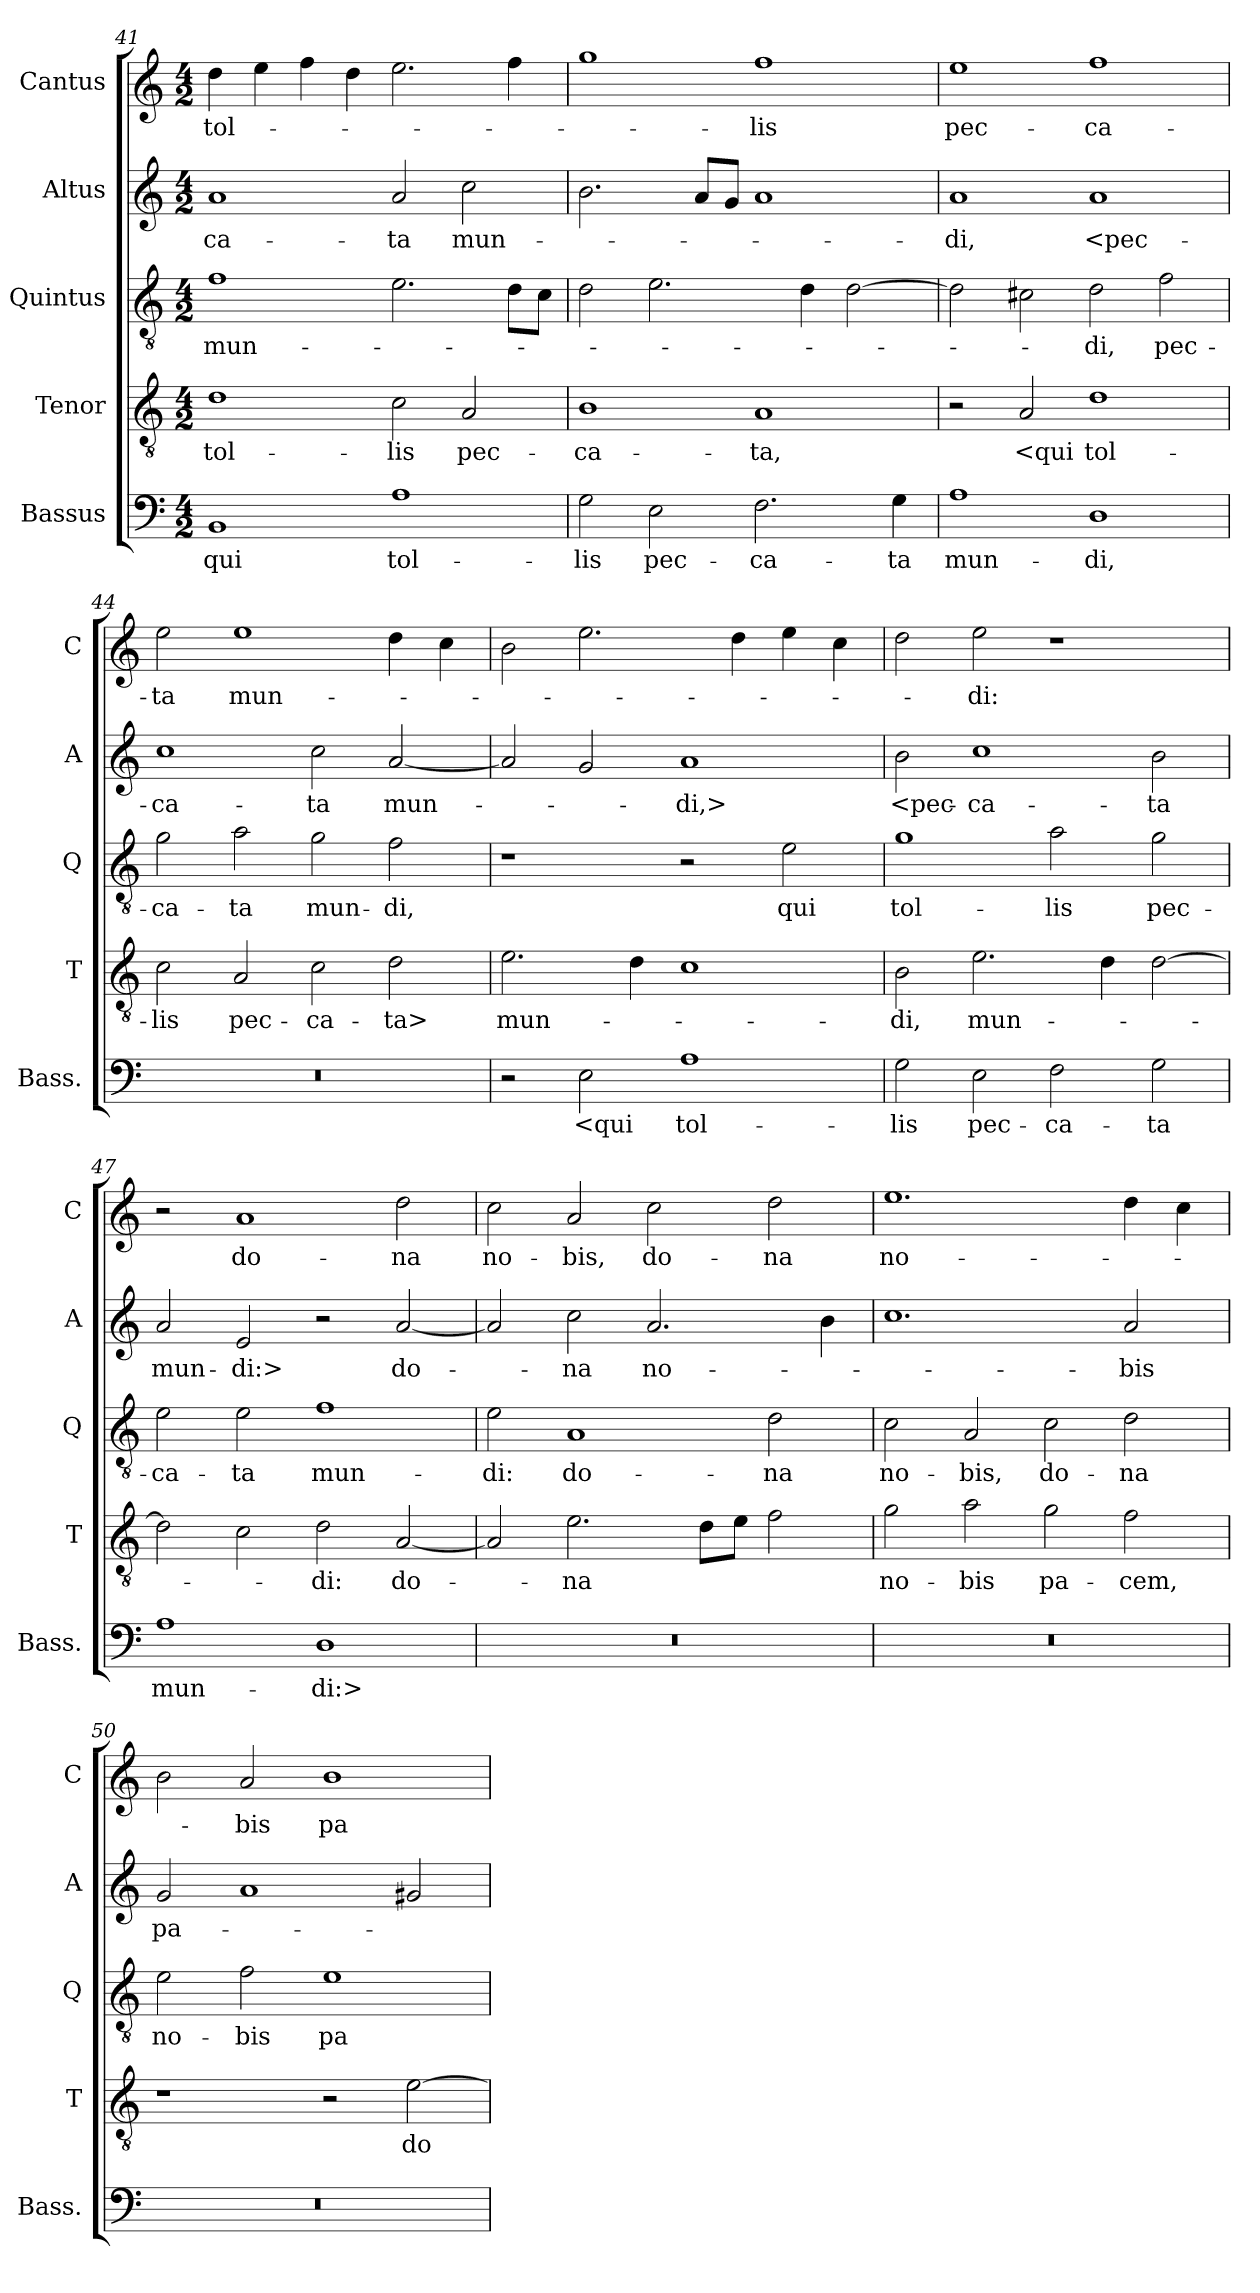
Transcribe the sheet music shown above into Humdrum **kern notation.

**kern	**text	**kern	**text	**kern	**text	**kern	**text	**kern	**text
*part5	*part5	*part4	*part4	*part3	*part3	*part2	*part2	*part1	*part1
*staff5	*staff5	*staff4	*staff4	*staff3	*staff3	*staff2	*staff2	*staff1	*staff1
*I"Bassus	*	*I"Tenor	*	*I"Quintus	*	*I"Altus	*	*I"Cantus	*
*I'Bass.	*	*I'T	*	*I'Q	*	*I'A	*	*I'C	*
*clefF4	*	*clefGv2	*	*clefGv2	*	*clefG2	*	*clefG2	*
*	*	*ITrd7c12	*	*ITrd7c12	*	*	*	*	*
*k[]	*	*k[]	*	*k[]	*	*k[]	*	*k[]	*
*C:	*	*C:	*	*C:	*	*C:	*	*C:	*
*M4/2	*	*M4/2	*	*M4/2	*	*M4/2	*	*M4/2	*
=41	=41	=41	=41	=41	=41	=41	=41	=41	=41
1BB/	qui	1D\	tol-	1F\	mun-	1a/	-ca-	4dd\	tol-
.	.	.	.	.	.	.	.	4ee\	.
.	.	.	.	.	.	.	.	4ff\	.
.	.	.	.	.	.	.	.	4dd\	.
1A\	tol-	2C\	-lis	2.E\	.	2a/	-ta	2.ee\	.
.	.	2AA/	pec-	.	.	2cc\	mun-	.	.
.	.	.	.	8D\L	.	.	.	4ff\	.
.	.	.	.	8C\J	.	.	.	.	.
=42	=42	=42	=42	=42	=42	=42	=42	=42	=42
2G\	-lis	1BB\	-ca-	2D\	.	2.b\	.	1gg\	.
2E\	pec-	.	.	2.E\	.	.	.	.	.
.	.	.	.	.	.	8a/L	.	.	.
.	.	.	.	.	.	8g/J	.	.	.
2.F\	-ca-	1AA/	-ta,	.	.	1a/	.	1ff\	-lis
.	.	.	.	4D\	.	.	.	.	.
.	.	.	.	[2D\	.	.	.	.	.
4G\	-ta	.	.	.	.	.	.	.	.
=43	=43	=43	=43	=43	=43	=43	=43	=43	=43
1A\	mun-	2r	.	2D\]	.	1a/	-di,	1ee\	pec-
.	.	2AA/	<qui	2C#\	.	.	.	.	.
1D\	-di,	1D\	tol-	2D\	-di,	1a/	<pec-	1ff\	-ca-
.	.	.	.	2F\	pec-	.	.	.	.
=44	=44	=44	=44	=44	=44	=44	=44	=44	=44
0r	.	2C\	-lis	2G\	-ca-	1cc\	-ca-	2ee\	-ta
.	.	2AA/	pec-	2A\	-ta	.	.	1ee\	mun-
.	.	2C\	-ca-	2G\	mun-	2cc\	-ta	.	.
.	.	2D\	-ta>	2F\	-di,	[2a/	mun-	4dd\	.
.	.	.	.	.	.	.	.	4cc\	.
=45	=45	=45	=45	=45	=45	=45	=45	=45	=45
2r	.	2.E\	mun-	1r	.	2a/]	.	2b\	.
2E\	<qui	.	.	.	.	2g/	.	2.ee\	.
.	.	4D\	.	.	.	.	.	.	.
1A\	tol-	1C\	.	2r	.	1a/	-di,>	.	.
.	.	.	.	.	.	.	.	4dd\	.
.	.	.	.	2E\	qui	.	.	4ee\	.
.	.	.	.	.	.	.	.	4cc\	.
=46	=46	=46	=46	=46	=46	=46	=46	=46	=46
2G\	-lis	2BB\	-di,	1G\	tol-	2b\	<pec-	2dd\	.
2E\	pec-	2.E\	mun-	.	.	1cc\	-ca-	2ee\	-di:
2F\	-ca-	.	.	2A\	-lis	.	.	1r	.
.	.	4D\	.	.	.	.	.	.	.
2G\	-ta	[2D\	.	2G\	pec-	2b\	-ta	.	.
=47	=47	=47	=47	=47	=47	=47	=47	=47	=47
1A\	mun-	2D\]	.	2E\	-ca-	2a/	mun-	2r	.
.	.	2C\	.	2E\	-ta	2e/	-di:>	1a/	do-
1D\	-di:>	2D\	-di:	1F\	mun-	2r	.	.	.
.	.	[2AA/	do-	.	.	[2a/	do-	2dd\	-na
=48	=48	=48	=48	=48	=48	=48	=48	=48	=48
0r	.	2AA/]	.	2E\	-di:	2a/]	.	2cc\	no-
.	.	2.E\	-na	1AA/	do-	2cc\	-na	2a/	-bis,
.	.	.	.	.	.	2.a/	no-	2cc\	do-
.	.	8D\L	.	.	.	.	.	.	.
.	.	8E\J	.	.	.	.	.	.	.
.	.	2F\	.	2D\	-na	.	.	2dd\	-na
.	.	.	.	.	.	4b\	.	.	.
=49	=49	=49	=49	=49	=49	=49	=49	=49	=49
0r	.	2G\	no-	2C\	no-	1.cc\	.	1.ee\	no-
.	.	2A\	-bis	2AA/	-bis,	.	.	.	.
.	.	2G\	pa-	2C\	do-	.	.	.	.
.	.	2F\	-cem,	2D\	-na	2a/	-bis	4dd\	.
.	.	.	.	.	.	.	.	4cc\	.
=50	=50	=50	=50	=50	=50	=50	=50	=50	=50
0r	.	1r	.	2E\	no-	2g/	pa-	2b\	.
.	.	.	.	2F\	-bis	1a/	.	2a/	-bis
.	.	2r	.	1E\	pa-	.	.	1b\	pa-
.	.	[2E\	do-	.	.	2g#/	.	.	.
=	=	=	=	=	=	=	=	=	=
*-	*-	*-	*-	*-	*-	*-	*-	*-	*-
